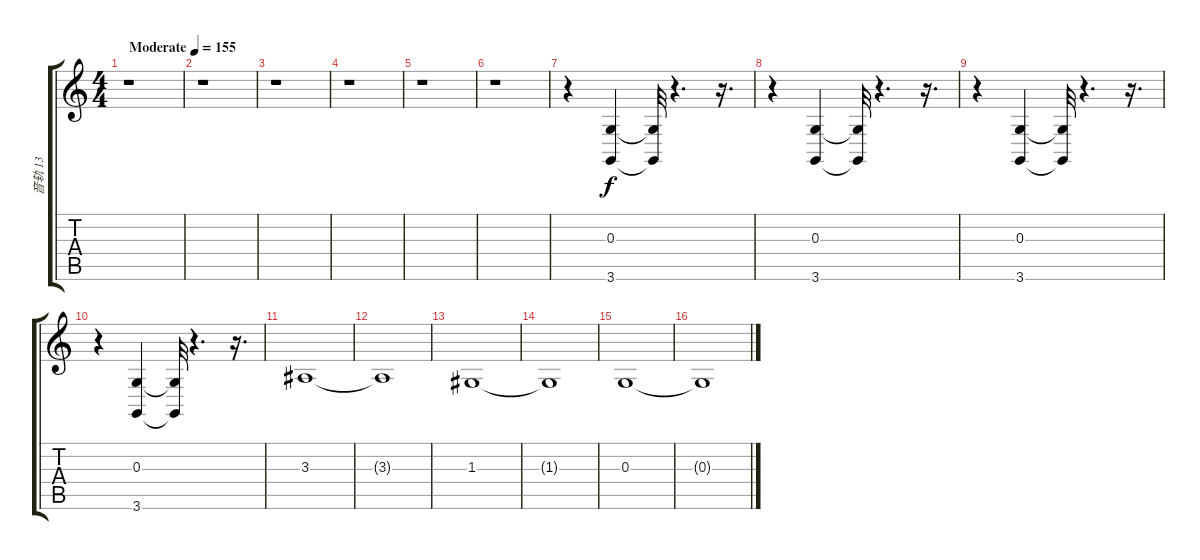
\track ("音轨 13" "音轨 13") {instrument synthstrings1}
\staff {score tabs}
\tuning (E4 B3 G3 D3 A2 E2) {hide}
\ts (4 4)
\tempo (155 "Moderate")
\clef g2
\ks c
r.1{dy f instrument synthstrings1} |
r.1 |
r.1 |
r.1 |
r.1 |
r.1 |
r.4 (0.3 3.6).4{instrument synthstrings1} (0.3{t} 3.6{t}).32 r.4{d} r.16{d} |
r.4 (0.3 3.6).4 (0.3{t} 3.6{t}).32 r.4{d} r.16{d} |
r.4 (0.3 3.6).4 (0.3{t} 3.6{t}).32 r.4{d} r.16{d} |
r.4 (0.3 3.6).4 (0.3{t} 3.6{t}).32 r.4{d} r.16{d} |
3.3.1 |
3.3{t}.1 |
1.3.1 |
1.3{t}.1 |
0.3.1 |
0.3{t}.1
